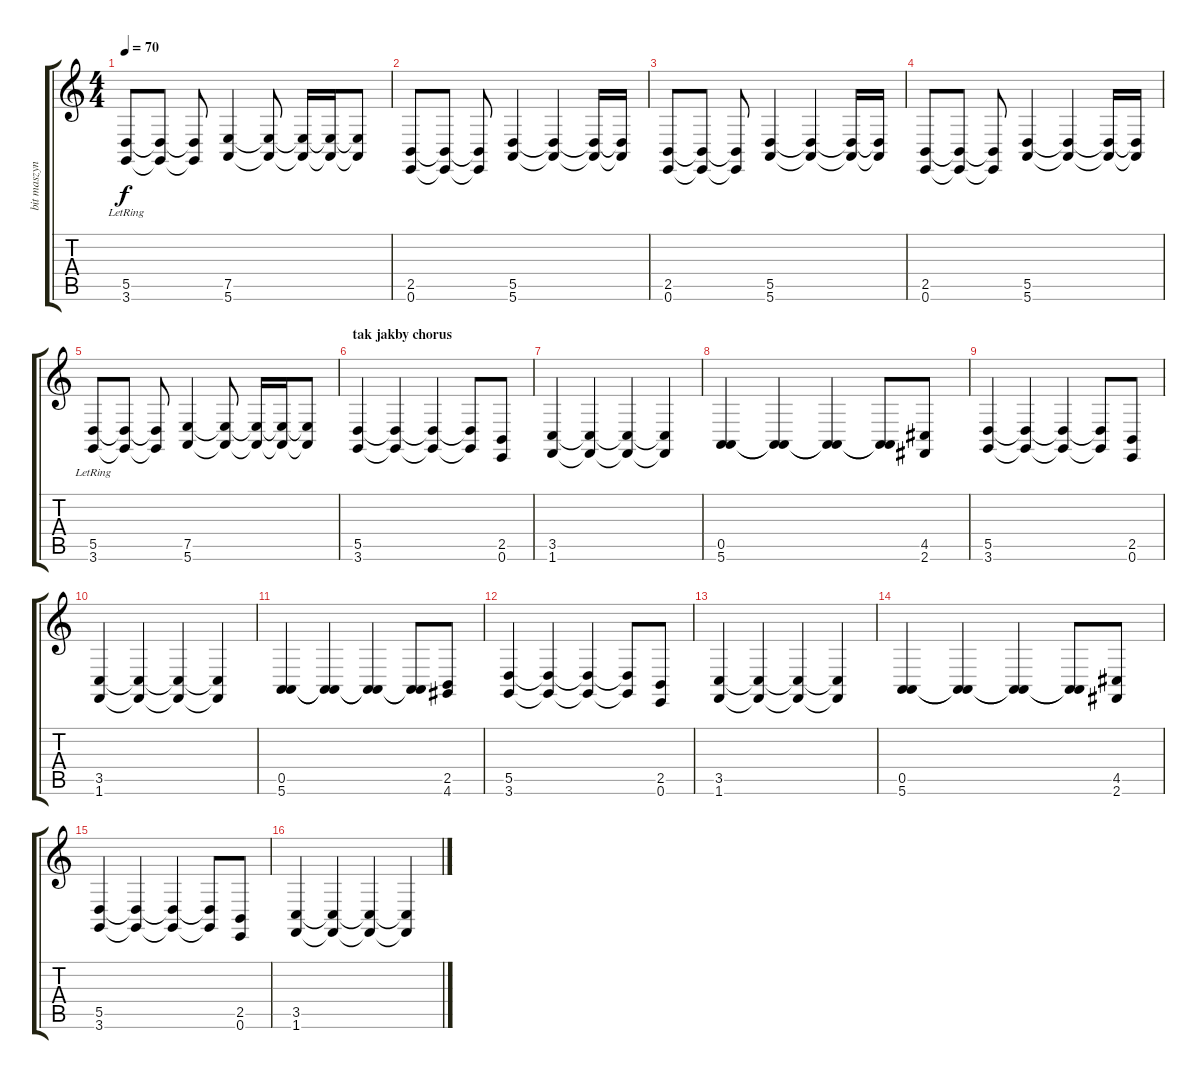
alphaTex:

\track ("bit maszyna" "bit maszyn") {instrument choiraahs}
\staff {score tabs}
\tuning (E4 B3 G3 D3 A2 E2) {hide}
\ts (4 4)
\tempo 70
\clef g2
\ks c
(5.5 3.6{lr}).8{dy f} (5.5{t} 3.6{t}).8 (5.5{t} 3.6{t}).8 (7.5 5.6).4 (7.5{t} 5.6{t}).8 (7.5{t} 5.6{t}).16 (7.5{t} 5.6{t}).16 (7.5{t} 5.6{t}).8 |
(2.5 0.6).8 (2.5{t} 0.6{t}).8 (2.5{t} 0.6{t}).8 (5.5 5.6).4 (5.5{t} 5.6{t}).4 (5.5{t} 5.6{t}).16 (5.5{t} 5.6{t}).16 |
(2.5 0.6).8 (2.5{t} 0.6{t}).8 (2.5{t} 0.6{t}).8 (5.5 5.6).4 (5.5{t} 5.6{t}).4 (5.5{t} 5.6{t}).16 (5.5{t} 5.6{t}).16 |
(2.5 0.6).8 (2.5{t} 0.6{t}).8 (2.5{t} 0.6{t}).8 (5.5 5.6).4 (5.5{t} 5.6{t}).4 (5.5{t} 5.6{t}).16 (5.5{t} 5.6{t}).16 |
(5.5 3.6{lr}).8 (5.5{t} 3.6{t}).8 (5.5{t} 3.6{t}).8 (7.5 5.6).4 (7.5{t} 5.6{t}).8 (7.5{t} 5.6{t}).16 (7.5{t} 5.6{t}).16 (7.5{t} 5.6{t}).8 |
\section ("" "tak jakby chorus")
(5.5 3.6).4 (5.5{t} 3.6{t}).4 (5.5{t} 3.6{t}).4 (5.5{t} 3.6{t}).8 (2.5 0.6).8 |
(3.5 1.6).4 (3.5{t} 1.6{t}).4 (3.5{t} 1.6{t}).4 (3.5{t} 1.6{t}).4 |
(0.5 5.6).4 (0.5{t} 5.6{t}).4 (0.5{t} 5.6{t}).4 (0.5{t} 5.6{t}).8 (4.5 2.6).8 |
(5.5 3.6).4 (5.5{t} 3.6{t}).4 (5.5{t} 3.6{t}).4 (5.5{t} 3.6{t}).8 (2.5 0.6).8 |
(3.5 1.6).4 (3.5{t} 1.6{t}).4 (3.5{t} 1.6{t}).4 (3.5{t} 1.6{t}).4 |
(0.5 5.6).4 (0.5{t} 5.6{t}).4 (0.5{t} 5.6{t}).4 (0.5{t} 5.6{t}).8 (2.5 4.6).8 |
(5.5 3.6).4 (5.5{t} 3.6{t}).4 (5.5{t} 3.6{t}).4 (5.5{t} 3.6{t}).8 (2.5 0.6).8 |
(3.5 1.6).4 (3.5{t} 1.6{t}).4 (3.5{t} 1.6{t}).4 (3.5{t} 1.6{t}).4 |
(0.5 5.6).4 (0.5{t} 5.6{t}).4 (0.5{t} 5.6{t}).4 (0.5{t} 5.6{t}).8 (4.5 2.6).8 |
(5.5 3.6).4 (5.5{t} 3.6{t}).4 (5.5{t} 3.6{t}).4 (5.5{t} 3.6{t}).8 (2.5 0.6).8 |
(3.5 1.6).4 (3.5{t} 1.6{t}).4 (3.5{t} 1.6{t}).4 (3.5{t} 1.6{t}).4
